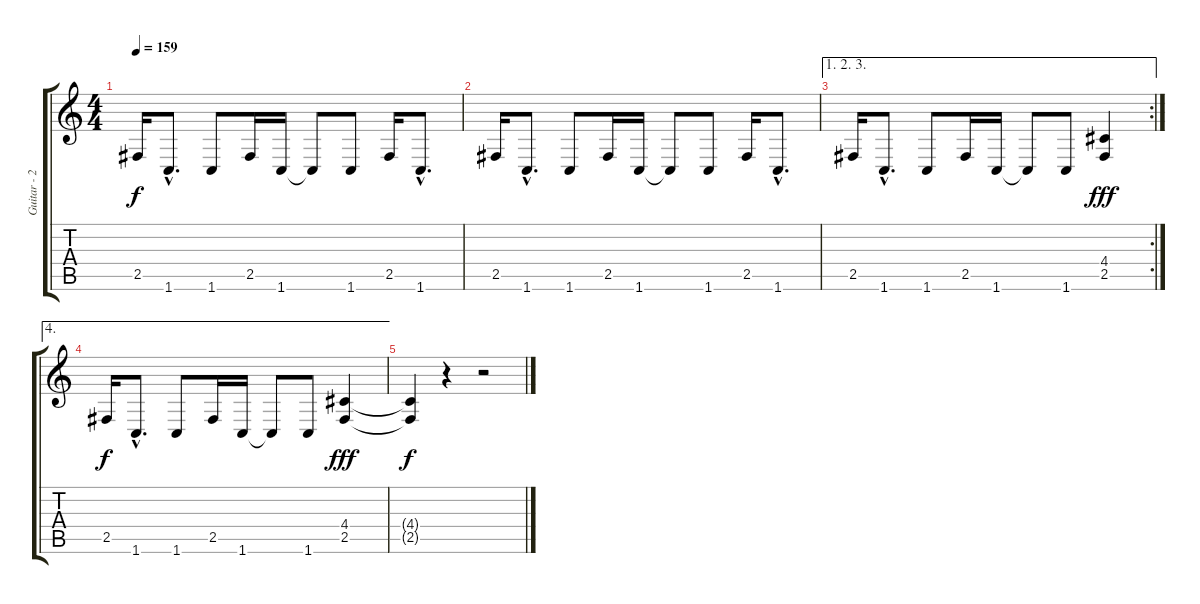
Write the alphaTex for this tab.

\track ("Guitar - 2" "Guitar - 2") {instrument distortionguitar}
\staff {score tabs}
\tuning (B3 G3 D3 A2 E2 B1) {hide}
\ts (4 4)
\tempo 159
\clef g2
\ks c
2.5.16{dy f} 1.6{hac}.8{d} 1.6.8 2.5.16 1.6.16 1.6{t}.8 1.6.8 2.5.16 1.6{hac}.8{d} |
2.5.16 1.6{hac}.8{d} 1.6.8 2.5.16 1.6.16 1.6{t}.8 1.6.8 2.5.16 1.6{hac}.8{d} |
\ae (1 2 3)
\rc 2
2.5.16 1.6{hac}.8{d} 1.6.8 2.5.16 1.6.16 1.6{t}.8 1.6.8 (4.4 2.5).4{dy fff} |
\ae 4
2.5.16{dy f} 1.6{hac}.8{d} 1.6.8 2.5.16 1.6.16 1.6{t}.8 1.6.8 (4.4 2.5).4{dy fff} |
(4.4{t} 2.5{t}).4{dy f} r.4 r.2
